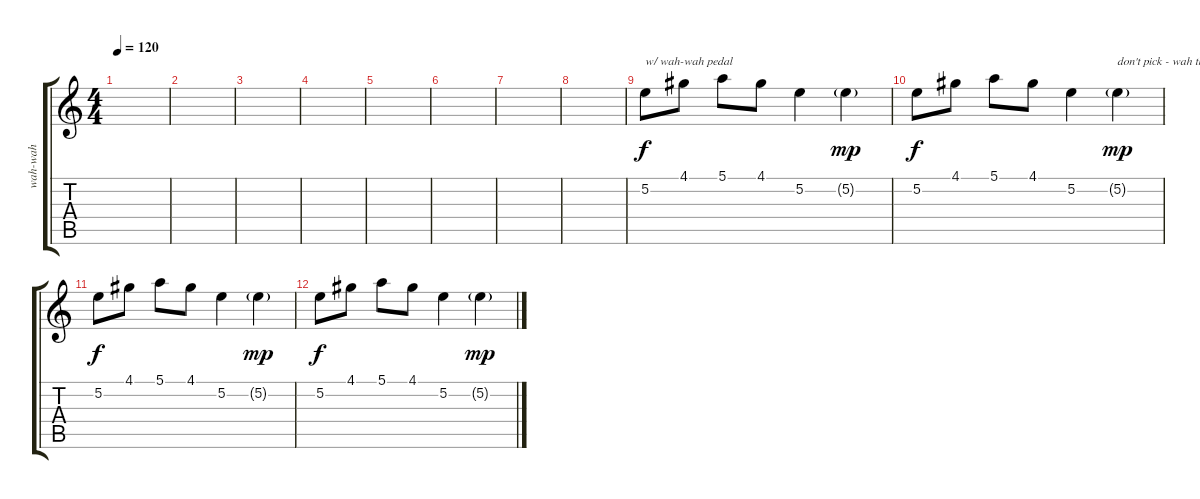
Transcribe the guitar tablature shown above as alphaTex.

\track ("wah-wah" "wah-wah") {instrument distortionguitar}
\staff {score tabs}
\tuning (E4 B3 G3 D3 A2 E2) {hide}
\ts (4 4)
\tempo 120
\clef g2
\ks c
|
|
|
|
|
|
|
|
5.2.8{txt "w/ wah-wah pedal"} 4.1.8 5.1.8 4.1.8 5.2.4 5.2{g}.4{dy mp} |
5.2.8{dy f} 4.1.8 5.1.8 4.1.8 5.2.4 5.2{g}.4{txt "don't pick - wah this note - (5)" dy mp} |
5.2.8{dy f} 4.1.8 5.1.8 4.1.8 5.2.4 5.2{g}.4{dy mp} |
5.2.8{dy f} 4.1.8 5.1.8 4.1.8 5.2.4 5.2{g}.4{dy mp}
